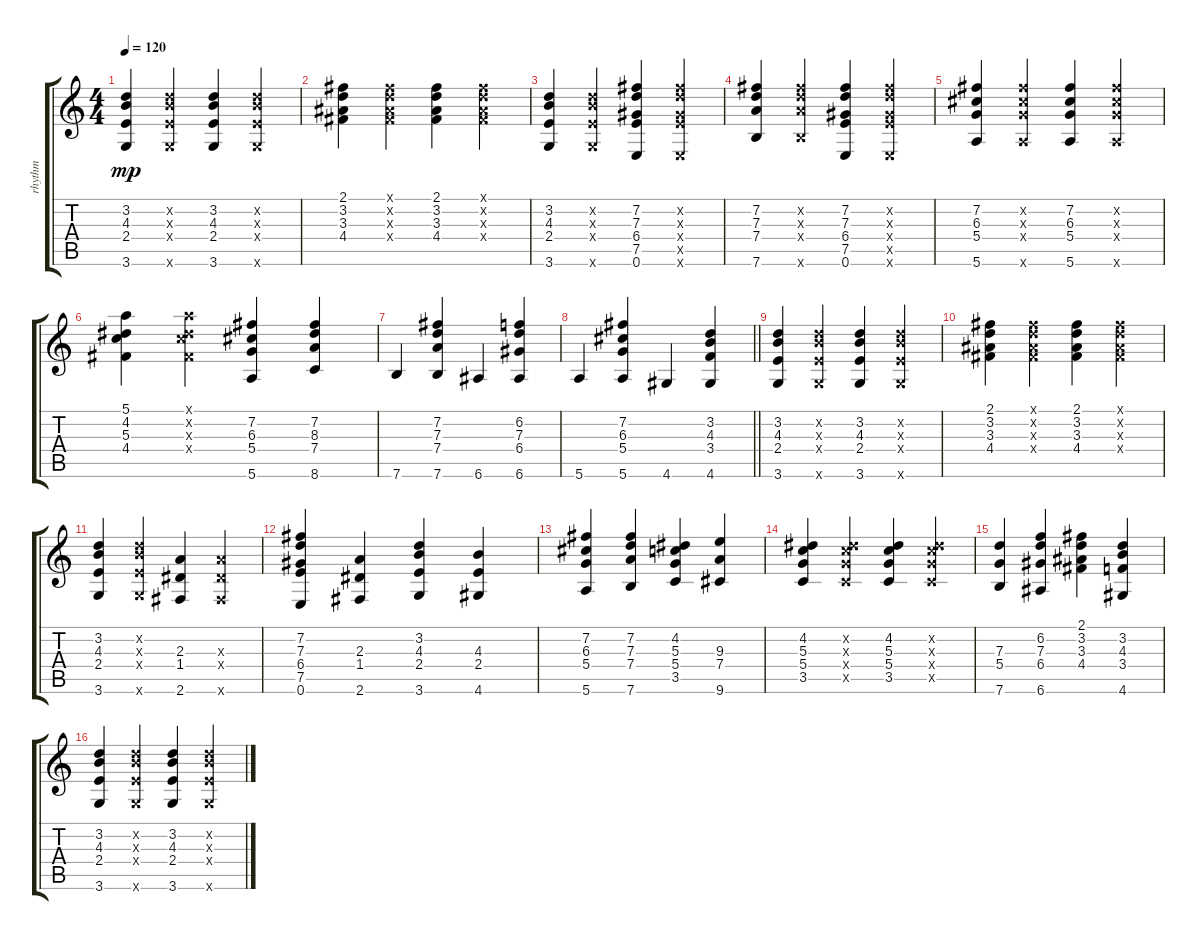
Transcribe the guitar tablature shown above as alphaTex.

\track ("rhythm" "rhythm") {instrument acousticguitarnylon}
\staff {score tabs}
\tuning (E4 B3 G3 D3 A2 E2) {hide}
\ts (4 4)
\tempo 120
\clef g2
\ks c
(3.2 4.3 2.4 3.6).4{dy mp} (3.2{x} 4.3{x} 2.4{x} 3.6{x}).4 (3.2 4.3 2.4 3.6).4 (3.2{x} 4.3{x} 2.4{x} 3.6{x}).4 |
(2.1 3.2 3.3 4.4).4 (2.1{x} 3.2{x} 3.3{x} 4.4{x}).4 (2.1 3.2 3.3 4.4).4 (2.1{x} 3.2{x} 3.3{x} 4.4{x}).4 |
(3.2 4.3 2.4 3.6).4 (3.2{x} 4.3{x} 2.4{x} 3.6{x}).4 (7.2 7.3 6.4 7.5 0.6).4 (7.2{x} 7.3{x} 6.4{x} 7.5{x} 0.6{x}).4 |
(7.2 7.3 7.4 7.6).4 (7.2{x} 7.3{x} 7.4{x} 7.6{x}).4 (7.2 7.3 6.4 7.5 0.6).4 (7.2{x} 7.3{x} 6.4{x} 7.5{x} 0.6{x}).4 |
(7.2 6.3 5.4 5.6).4 (7.2{x} 6.3{x} 5.4{x} 5.6{x}).4 (7.2 6.3 5.4 5.6).4 (7.2{x} 6.3{x} 5.4{x} 5.6{x}).4 |
(5.1 4.2 5.3 4.4).4 (5.1{x} 4.2{x} 5.3{x} 4.4{x}).4 (7.2 6.3 5.4 5.6).4 (7.2 8.3 7.4 8.6).4 |
7.6.4 (7.2 7.3 7.4 7.6).4 6.6.4 (6.2 7.3 6.4 6.6).4 |
\barLineRight lightlight
5.6.4 (7.2 6.3 5.4 5.6).4 4.6.4 (3.2 4.3 3.4 4.6).4 |
(3.2 4.3 2.4 3.6).4 (3.2{x} 4.3{x} 2.4{x} 3.6{x}).4 (3.2 4.3 2.4 3.6).4 (3.2{x} 4.3{x} 2.4{x} 3.6{x}).4 |
(2.1 3.2 3.3 4.4).4 (2.1{x} 3.2{x} 3.3{x} 4.4{x}).4 (2.1 3.2 3.3 4.4).4 (2.1{x} 3.2{x} 3.3{x} 4.4{x}).4 |
(3.2 4.3 2.4 3.6).4 (3.2{x} 4.3{x} 2.4{x} 3.6{x}).4 (2.3 1.4 2.6).4 (2.3{x} 1.4{x} 2.6{x}).4 |
(7.2 7.3 6.4 7.5 0.6).4 (2.3 1.4 2.6).4 (3.2 4.3 2.4 3.6).4 (4.3 2.4 4.6).4 |
(7.2 6.3 5.4 5.6).4 (7.2 7.3 7.4 7.6).4 (4.2 5.3 5.4 3.5).4 (9.3 7.4 9.6).4 |
(4.2 5.3 5.4 3.5).4 (4.2{x} 5.3{x} 5.4{x} 3.5{x}).4 (4.2 5.3 5.4 3.5).4 (4.2{x} 5.3{x} 5.4{x} 3.5{x}).4 |
(7.3 5.4 7.6).4 (6.2 7.3 6.4 6.6).4 (2.1 3.2 3.3 4.4).4 (3.2 4.3 3.4 4.6).4 |
(3.2 4.3 2.4 3.6).4 (3.2{x} 4.3{x} 2.4{x} 3.6{x}).4 (3.2 4.3 2.4 3.6).4 (3.2{x} 4.3{x} 2.4{x} 3.6{x}).4
